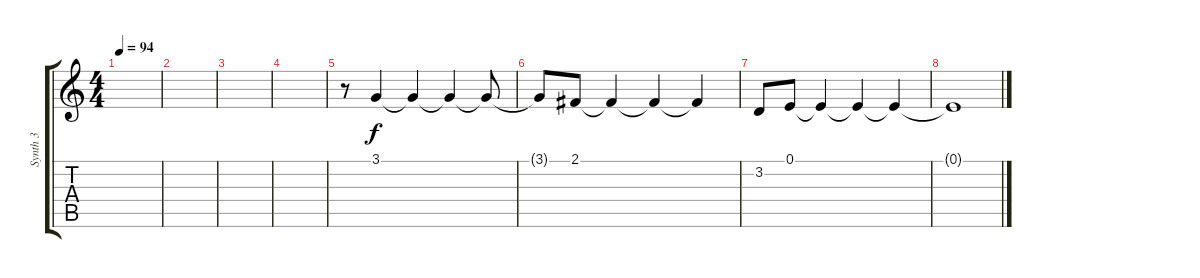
\track ("Synth 3" "Synth 3") {instrument synthstrings2}
\staff {score tabs}
\tuning (E4 B3 G3 D3 A2 E2) {hide}
\ts (4 4)
\tempo 94
\clef g2
\ks c
|
|
|
|
r.8 3.1.4 3.1{t}.4 3.1{t}.4 3.1{t}.8 |
3.1{t}.8 2.1.8 2.1{t}.4 2.1{t}.4 2.1{t}.4 |
3.2.8 0.1.8 0.1{t}.4 0.1{t}.4 0.1{t}.4 |
0.1{t}.1
